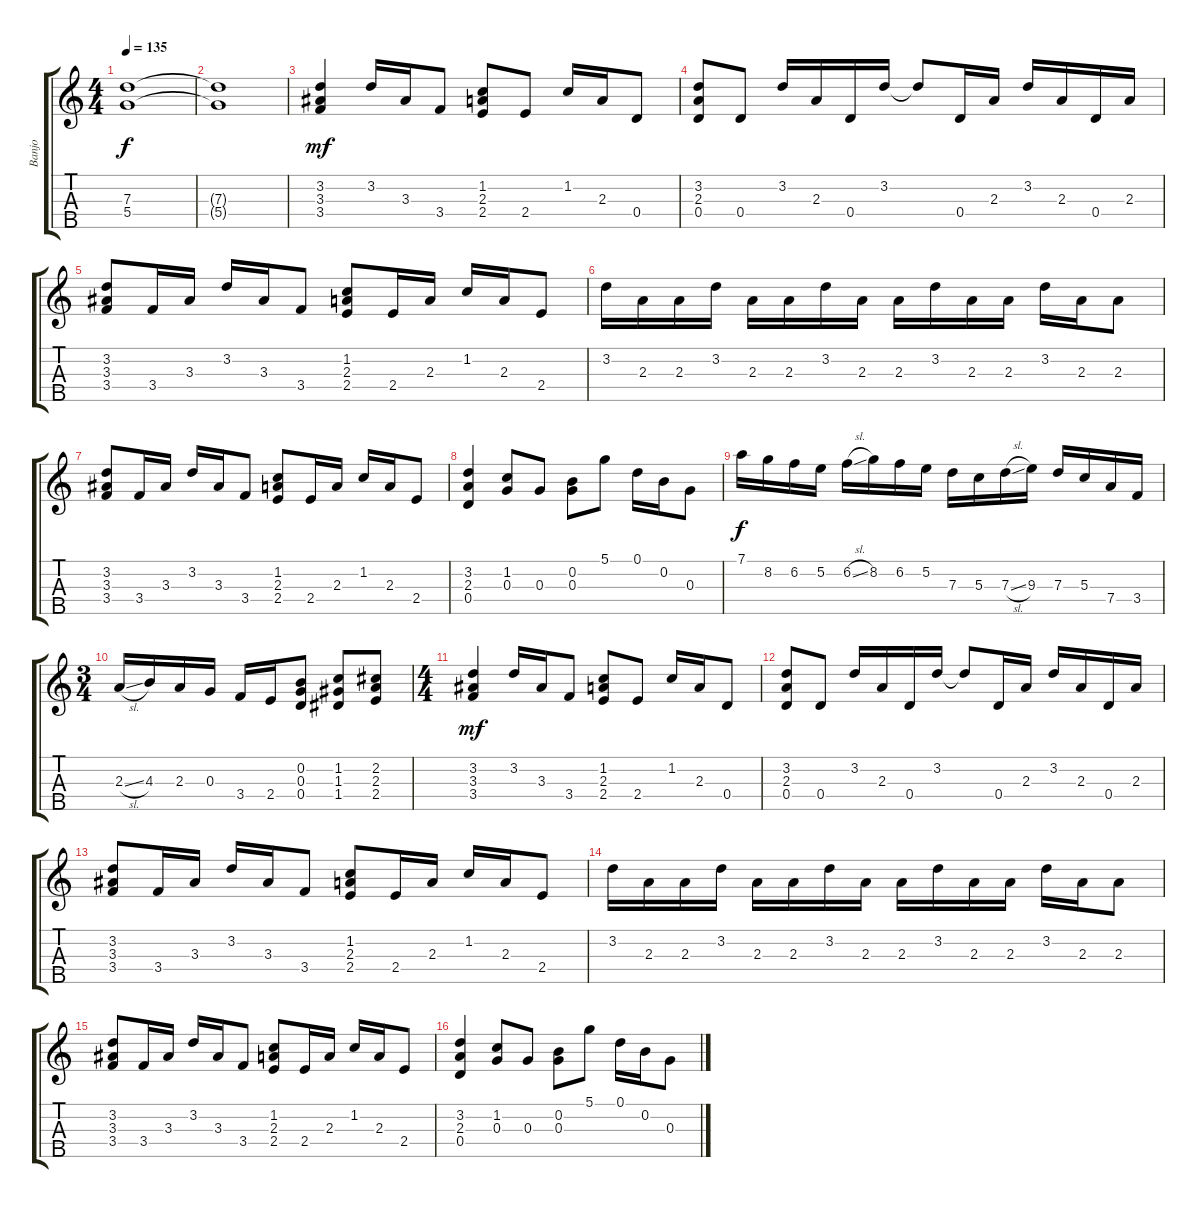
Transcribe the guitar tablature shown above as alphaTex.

\track ("Banjo" "Banjo") {instrument banjo}
\staff {score tabs}
\tuning (D4 B3 G3 D3 G4) {hide}
\displaytranspose 12
\ts (4 4)
\tempo 135
\clef g2
\ks c
(7.3 5.4).1{dy f} |
(7.3{t} 5.4{t}).1 |
(3.2 3.3 3.4).4{dy mf} 3.2.16 3.3.16 3.4.8 (1.2 2.3 2.4).8 2.4.8 1.2.16 2.3.16 0.4.8 |
(3.2 2.3 0.4).8 0.4.8 3.2.16 2.3.16 0.4.16 3.2.16 3.2{t}.8 0.4.16 2.3.16 3.2.16 2.3.16 0.4.16 2.3.16 |
(3.2 3.3 3.4).8 3.4.16 3.3.16 3.2.16 3.3.16 3.4.8 (1.2 2.3 2.4).8 2.4.16 2.3.16 1.2.16 2.3.16 2.4.8 |
3.2.16 2.3.16 2.3.16 3.2.16 2.3.16 2.3.16 3.2.16 2.3.16 2.3.16 3.2.16 2.3.16 2.3.16 3.2.16 2.3.16 2.3.8 |
(3.2 3.3 3.4).8 3.4.16 3.3.16 3.2.16 3.3.16 3.4.8 (1.2 2.3 2.4).8 2.4.16 2.3.16 1.2.16 2.3.16 2.4.8 |
(3.2 2.3 0.4).4 (1.2 0.3).8 0.3.8 (0.2 0.3).8 5.1.8 0.1.16 0.2.16 0.3.8 |
7.1.16{dy f} 8.2.16 6.2.16 5.2.16 6.2{sl}.16 8.2.16 6.2.16 5.2.16 7.3.16 5.3.16 7.3{sl}.16 9.3.16 7.3.16 5.3.16 7.4.16 3.4.16 |
\ts (3 4)
2.3{sl}.16 4.3.16 2.3.16 0.3.16 3.4.16 2.4.16 (0.2 0.3 0.4).8 (1.2 1.3 1.4).8 (2.2 2.3 2.4).8 |
\ts (4 4)
(3.2 3.3 3.4).4{dy mf} 3.2.16 3.3.16 3.4.8 (1.2 2.3 2.4).8 2.4.8 1.2.16 2.3.16 0.4.8 |
(3.2 2.3 0.4).8 0.4.8 3.2.16 2.3.16 0.4.16 3.2.16 3.2{t}.8 0.4.16 2.3.16 3.2.16 2.3.16 0.4.16 2.3.16 |
(3.2 3.3 3.4).8 3.4.16 3.3.16 3.2.16 3.3.16 3.4.8 (1.2 2.3 2.4).8 2.4.16 2.3.16 1.2.16 2.3.16 2.4.8 |
3.2.16 2.3.16 2.3.16 3.2.16 2.3.16 2.3.16 3.2.16 2.3.16 2.3.16 3.2.16 2.3.16 2.3.16 3.2.16 2.3.16 2.3.8 |
(3.2 3.3 3.4).8 3.4.16 3.3.16 3.2.16 3.3.16 3.4.8 (1.2 2.3 2.4).8 2.4.16 2.3.16 1.2.16 2.3.16 2.4.8 |
(3.2 2.3 0.4).4 (1.2 0.3).8 0.3.8 (0.2 0.3).8 5.1.8 0.1.16 0.2.16 0.3.8
